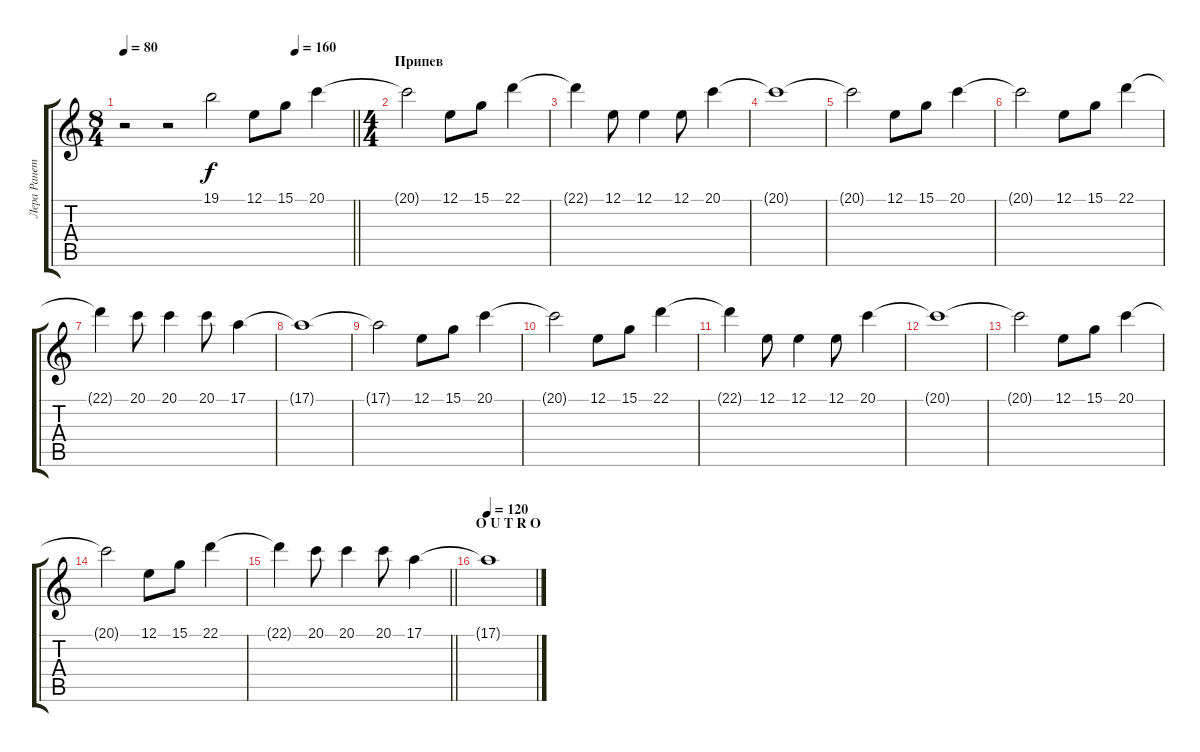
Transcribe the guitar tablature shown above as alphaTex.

\track ("Лера Ранетка" "Лера Ранет") {mute instrument violin}
\staff {score tabs}
\tuning (E4 B3 G3 D3 A2 E2) {hide}
\ts (8 4)
\tempo 80
\tempo (160 0.75)
\clef g2
\barLineRight lightlight
\ks c
r.2{dy f} r.2 19.1.2 12.1.8 15.1.8 20.1.4 |
\ts (4 4)
\section ("" "Припев")
20.1{t}.2 12.1.8 15.1.8 22.1.4 |
22.1{t}.4 12.1.8 12.1.4 12.1.8 20.1.4 |
20.1{t}.1 |
20.1{t}.2 12.1.8 15.1.8 20.1.4 |
20.1{t}.2 12.1.8 15.1.8 22.1.4 |
22.1{t}.4 20.1.8 20.1.4 20.1.8 17.1.4 |
17.1{t}.1 |
17.1{t}.2 12.1.8 15.1.8 20.1.4 |
20.1{t}.2 12.1.8 15.1.8 22.1.4 |
22.1{t}.4 12.1.8 12.1.4 12.1.8 20.1.4 |
20.1{t}.1 |
20.1{t}.2 12.1.8 15.1.8 20.1.4 |
20.1{t}.2 12.1.8 15.1.8 22.1.4 |
\barLineRight lightlight
22.1{t}.4 20.1.8 20.1.4 20.1.8 17.1.4 |
\section ("" "O U T R O")
\tempo 120
17.1{t}.1
